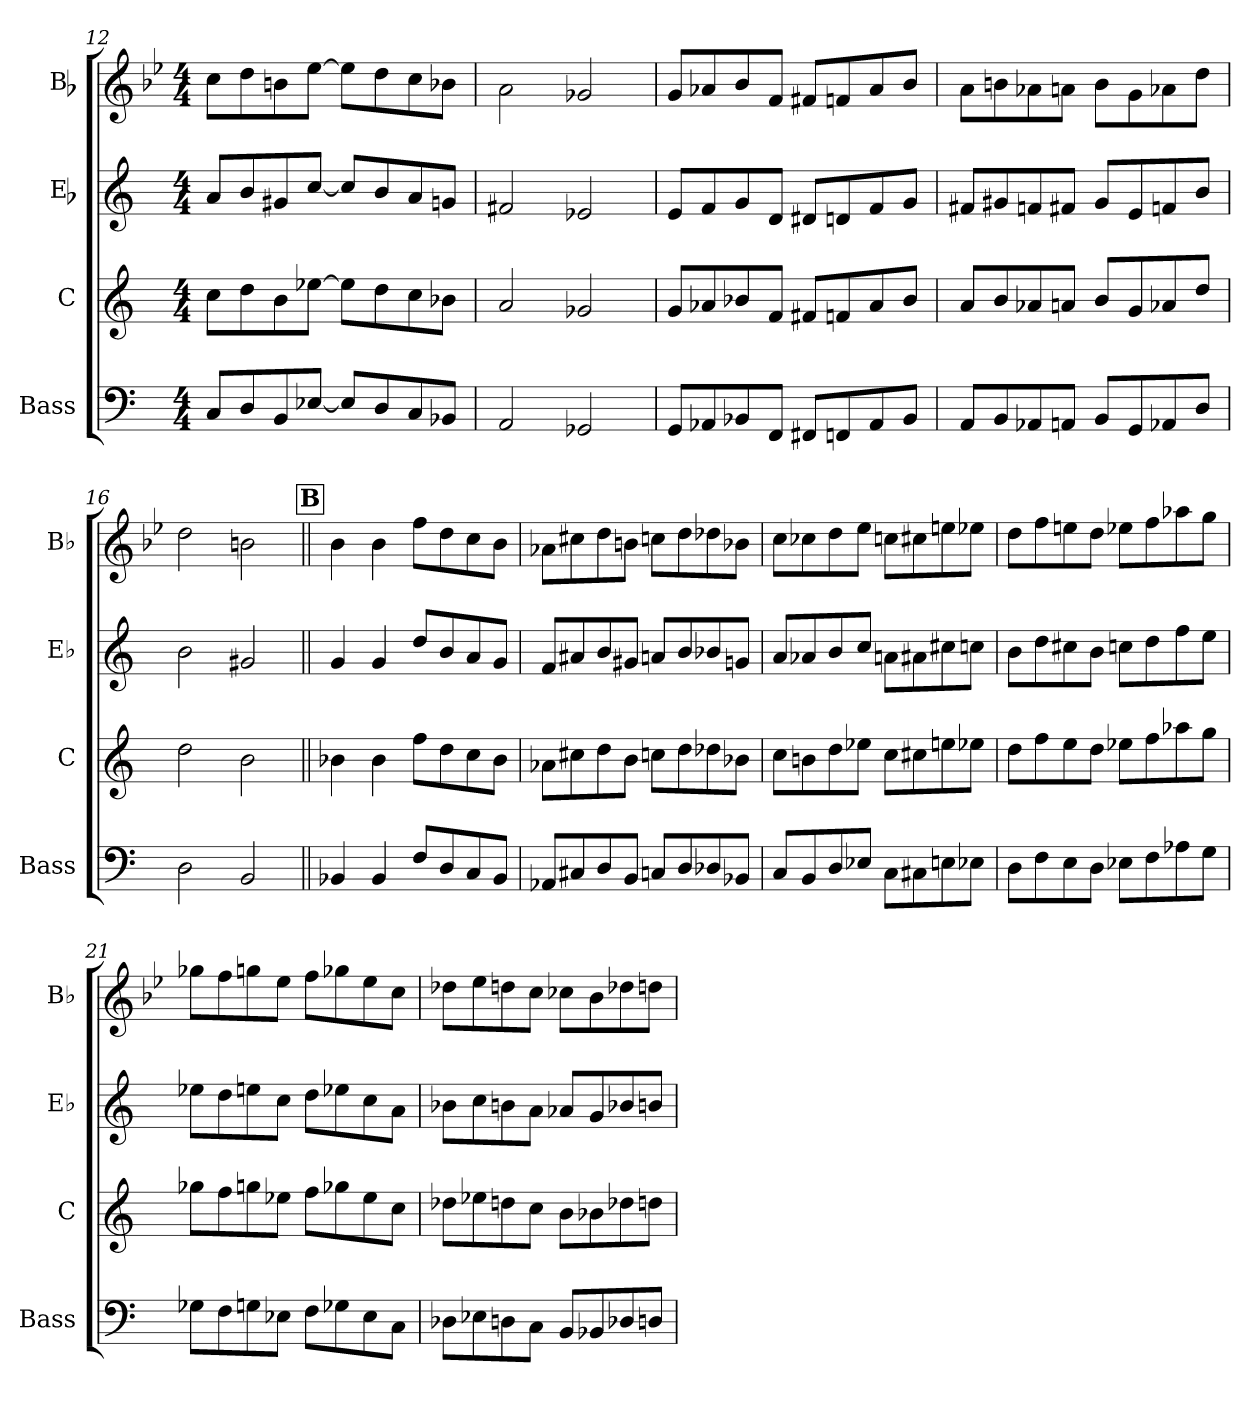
**kern	**kern	**kern	**kern
*part4	*part3	*part2	*part1
*staff4	*staff3	*staff2	*staff1
*I"Bass	*I"C	*I"Eb	*I"Bb
*I'Bass	*I'C	*I'Eb	*I'Bb
*clefF4	*clefG2	*clefG2	*clefG2
*	*	*ITrd5c9	*ITrd8c14
*k[]	*k[]	*k[b-e-a-]	*k[b-e-]
*M4/4	*M4/4	*M4/4	*M4/4
=12	=12	=12	=12
8C/L	8cc\L	8c/L	8c\L
8D/	8dd\	8d/	8d\
8BB/	8b\	8Bn/	8Bn\
[8E-X/J	[8ee-X\J	[8e-/J	[8e-\J
8E-/L]	8ee-\L]	8e-/L]	8e-\L]
8D/	8dd\	8d/	8d\
8C/	8cc\	8c/	8c\
8BB-X/J	8b-X\J	8B-X/J	8B-X\J
!!LO:LB:g=z
=13	=13	=13	=13
2AA/	2a/	2An/	2A\
2GG-X/	2g-X/	2G-X/	2G-X/
=14	=14	=14	=14
8GG/L	8g/L	8G/L	8G/L
8AA-X/	8a-X/	8A-/	8A-X/
8BB-X/	8b-X/	8B-/	8B-/
8FF/J	8f/J	8F/J	8F/J
8FF#X/L	8f#X/L	8F#X/L	8F#X/L
8FFn/	8fn/	8Fn/	8Fn/
8AA-/	8a-/	8A-/	8A-/
8BB-/J	8b-/J	8B-/J	8B-/J
=15	=15	=15	=15
8AA/L	8a/L	8An/L	8A\L
8BB/	8b/	8Bn/	8Bn\
8AA-X/	8a-X/	8A-X/	8A-X\
8AAn/J	8an/J	8An/J	8An\J
8BB/L	8b/L	8B/L	8B\L
8GG/	8g/	8G/	8G\
8AA-X/	8a-X/	8A-X/	8A-X\
8D/J	8dd/J	8d/J	8d\J
=16	=16	=16	=16
2D\	2dd\	2d\	2d\
2BB/	2b\	2Bn/	2Bn\
!!LO:PB:g=z
!!LO:REH:place=s1:a:B:fs=12:t=B
=17||	=17||	=17||	=17||
4BB-X/	4b-X\	4B-/	4B-\
4BB-/	4b-\	4B-/	4B-\
8F/L	8ff\L	8f/L	8f\L
8D/	8dd\	8d/	8d\
8C/	8cc\	8c/	8c\
8BB-/J	8b-\J	8B-/J	8B-\J
=18	=18	=18	=18
8AA-X/L	8a-X\L	8A-/L	8A-X\L
8C#X/	8cc#X\	8c#X/	8c#X\
8D/	8dd\	8d/	8d\
8BB/J	8b\J	8Bn/J	8Bn\J
8Cn/L	8ccn\L	8cn/L	8cn\L
8D/	8dd\	8d/	8d\
8D-X/	8dd-X\	8d-X/	8d-X\
8BB-X/J	8b-X\J	8B-X/J	8B-X\J
=19	=19	=19	=19
8C/L	8cc\L	8c/L	8c\L
8BB/	8bni\	8c-X/	8c-X\
8D/	8dd\	8d/	8d\
8E-X/J	8ee-X\J	8e-/J	8e-\J
8C\L	8cc\L	8cn\L	8cn\L
8C#X\	8cc#X\	8c#X\	8c#X\
8En\	8een\	8en\	8en\
8E-X\J	8ee-X\J	8e-X\J	8e-X\J
!!LO:LB:g=z
=20	=20	=20	=20
8D\L	8dd\L	8d\L	8d\L
8F\	8ff\	8f\	8f\
8E\	8ee\	8en\	8en\
8D\J	8dd\J	8d\J	8d\J
8E-X\L	8ee-X\L	8e-X\L	8e-X\L
8F\	8ff\	8f\	8f\
8A-X\	8aa-X\	8a-\	8a-X\
8G\J	8gg\J	8g\J	8g\J
=21	=21	=21	=21
8G-X\L	8gg-X\L	8g-X\L	8g-X\L
8F\	8ff\	8f\	8f\
8Gn\	8ggn\	8gn\	8gn\
8E-X\J	8ee-X\J	8e-\J	8e-\J
8F\L	8ff\L	8f\L	8f\L
8G-X\	8gg-X\	8g-X\	8g-X\
8E-\	8ee-\	8e-\	8e-\
8C\J	8cc\J	8c\J	8c\J
=22	=22	=22	=22
8D-X\L	8dd-X\L	8d-X\L	8d-X\L
8E-X\	8ee-X\	8e-\	8e-\
8Dn\	8ddn\	8dn\	8dn\
8C\J	8cc\J	8c\J	8c\J
8BB/L	8b\L	8c-X/L	8c-X\L
8BB-X/	8b-X\	8B-/	8B-\
8D-X/	8dd-X\	8d-X/	8d-X\
8Dn/J	8ddn\J	8dn/J	8dn\J
=	=	=	=
*-	*-	*-	*-
